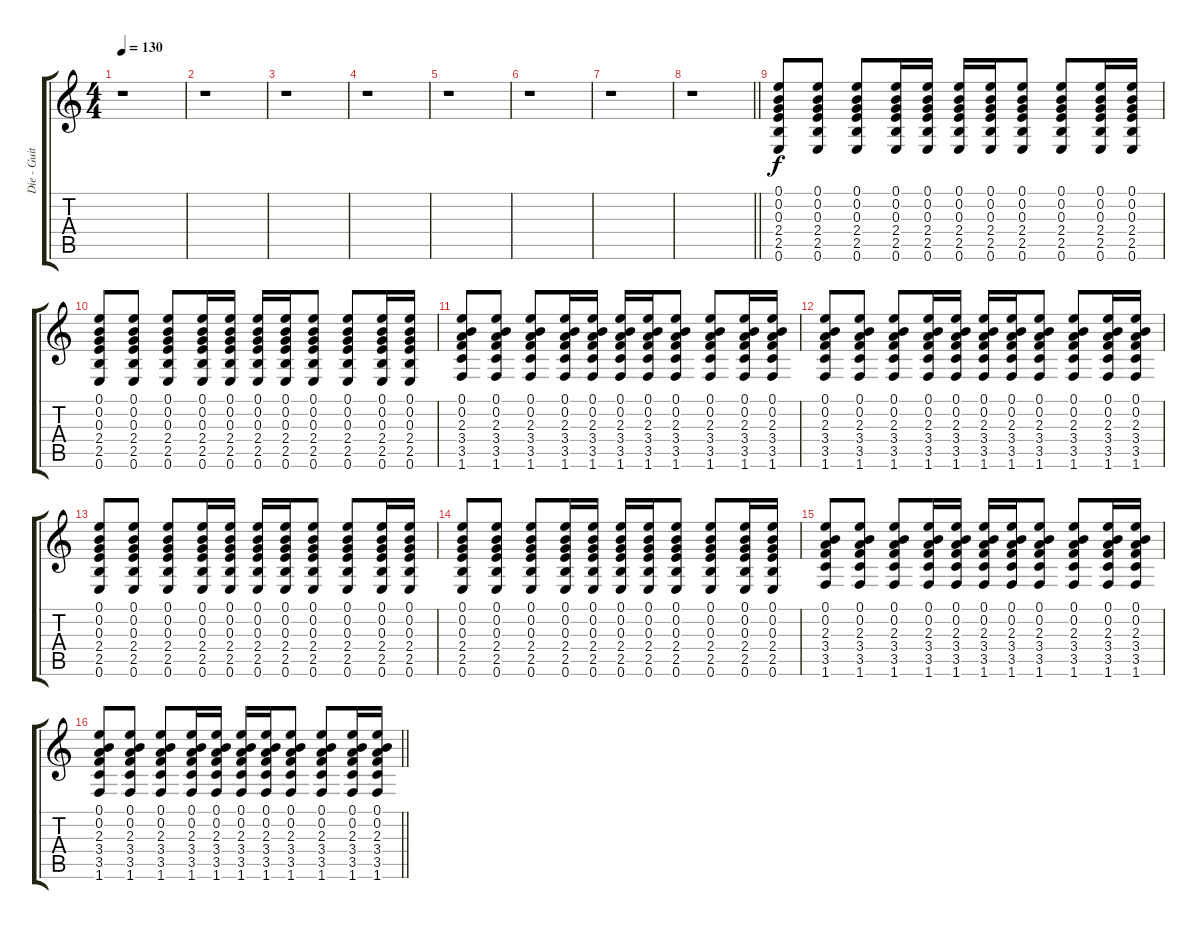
\track ("Die - Guitar 2" "Die - Guit") {instrument acousticguitarsteel}
\staff {score tabs}
\tuning (E4 B3 G3 D3 A2 E2) {hide}
\ts (4 4)
\tempo 130
\clef g2
\ks c
r.1{dy f instrument acousticguitarsteel} |
r.1 |
r.1 |
r.1 |
r.1 |
r.1 |
r.1 |
\barLineRight lightlight
r.1 |
(0.1 0.2 0.3 2.4 2.5 0.6).8 (0.1 0.2 0.3 2.4 2.5 0.6).8 (0.1 0.2 0.3 2.4 2.5 0.6).8 (0.1 0.2 0.3 2.4 2.5 0.6).16 (0.1 0.2 0.3 2.4 2.5 0.6).16 (0.1 0.2 0.3 2.4 2.5 0.6).16 (0.1 0.2 0.3 2.4 2.5 0.6).16 (0.1 0.2 0.3 2.4 2.5 0.6).8 (0.1 0.2 0.3 2.4 2.5 0.6).8 (0.1 0.2 0.3 2.4 2.5 0.6).16 (0.1 0.2 0.3 2.4 2.5 0.6).16 |
(0.1 0.2 0.3 2.4 2.5 0.6).8 (0.1 0.2 0.3 2.4 2.5 0.6).8 (0.1 0.2 0.3 2.4 2.5 0.6).8 (0.1 0.2 0.3 2.4 2.5 0.6).16 (0.1 0.2 0.3 2.4 2.5 0.6).16 (0.1 0.2 0.3 2.4 2.5 0.6).16 (0.1 0.2 0.3 2.4 2.5 0.6).16 (0.1 0.2 0.3 2.4 2.5 0.6).8 (0.1 0.2 0.3 2.4 2.5 0.6).8 (0.1 0.2 0.3 2.4 2.5 0.6).16 (0.1 0.2 0.3 2.4 2.5 0.6).16 |
(0.1 0.2 2.3 3.4 3.5 1.6).8 (0.1 0.2 2.3 3.4 3.5 1.6).8 (0.1 0.2 2.3 3.4 3.5 1.6).8 (0.1 0.2 2.3 3.4 3.5 1.6).16 (0.1 0.2 2.3 3.4 3.5 1.6).16 (0.1 0.2 2.3 3.4 3.5 1.6).16 (0.1 0.2 2.3 3.4 3.5 1.6).16 (0.1 0.2 2.3 3.4 3.5 1.6).8 (0.1 0.2 2.3 3.4 3.5 1.6).8 (0.1 0.2 2.3 3.4 3.5 1.6).16 (0.1 0.2 2.3 3.4 3.5 1.6).16 |
(0.1 0.2 2.3 3.4 3.5 1.6).8 (0.1 0.2 2.3 3.4 3.5 1.6).8 (0.1 0.2 2.3 3.4 3.5 1.6).8 (0.1 0.2 2.3 3.4 3.5 1.6).16 (0.1 0.2 2.3 3.4 3.5 1.6).16 (0.1 0.2 2.3 3.4 3.5 1.6).16 (0.1 0.2 2.3 3.4 3.5 1.6).16 (0.1 0.2 2.3 3.4 3.5 1.6).8 (0.1 0.2 2.3 3.4 3.5 1.6).8 (0.1 0.2 2.3 3.4 3.5 1.6).16 (0.1 0.2 2.3 3.4 3.5 1.6).16 |
(0.1 0.2 0.3 2.4 2.5 0.6).8 (0.1 0.2 0.3 2.4 2.5 0.6).8 (0.1 0.2 0.3 2.4 2.5 0.6).8 (0.1 0.2 0.3 2.4 2.5 0.6).16 (0.1 0.2 0.3 2.4 2.5 0.6).16 (0.1 0.2 0.3 2.4 2.5 0.6).16 (0.1 0.2 0.3 2.4 2.5 0.6).16 (0.1 0.2 0.3 2.4 2.5 0.6).8 (0.1 0.2 0.3 2.4 2.5 0.6).8 (0.1 0.2 0.3 2.4 2.5 0.6).16 (0.1 0.2 0.3 2.4 2.5 0.6).16 |
(0.1 0.2 0.3 2.4 2.5 0.6).8 (0.1 0.2 0.3 2.4 2.5 0.6).8 (0.1 0.2 0.3 2.4 2.5 0.6).8 (0.1 0.2 0.3 2.4 2.5 0.6).16 (0.1 0.2 0.3 2.4 2.5 0.6).16 (0.1 0.2 0.3 2.4 2.5 0.6).16 (0.1 0.2 0.3 2.4 2.5 0.6).16 (0.1 0.2 0.3 2.4 2.5 0.6).8 (0.1 0.2 0.3 2.4 2.5 0.6).8 (0.1 0.2 0.3 2.4 2.5 0.6).16 (0.1 0.2 0.3 2.4 2.5 0.6).16 |
(0.1 0.2 2.3 3.4 3.5 1.6).8 (0.1 0.2 2.3 3.4 3.5 1.6).8 (0.1 0.2 2.3 3.4 3.5 1.6).8 (0.1 0.2 2.3 3.4 3.5 1.6).16 (0.1 0.2 2.3 3.4 3.5 1.6).16 (0.1 0.2 2.3 3.4 3.5 1.6).16 (0.1 0.2 2.3 3.4 3.5 1.6).16 (0.1 0.2 2.3 3.4 3.5 1.6).8 (0.1 0.2 2.3 3.4 3.5 1.6).8 (0.1 0.2 2.3 3.4 3.5 1.6).16 (0.1 0.2 2.3 3.4 3.5 1.6).16 |
\barLineRight lightlight
(0.1 0.2 2.3 3.4 3.5 1.6).8 (0.1 0.2 2.3 3.4 3.5 1.6).8 (0.1 0.2 2.3 3.4 3.5 1.6).8 (0.1 0.2 2.3 3.4 3.5 1.6).16 (0.1 0.2 2.3 3.4 3.5 1.6).16 (0.1 0.2 2.3 3.4 3.5 1.6).16 (0.1 0.2 2.3 3.4 3.5 1.6).16 (0.1 0.2 2.3 3.4 3.5 1.6).8 (0.1 0.2 2.3 3.4 3.5 1.6).8 (0.1 0.2 2.3 3.4 3.5 1.6).16 (0.1 0.2 2.3 3.4 3.5 1.6).16
